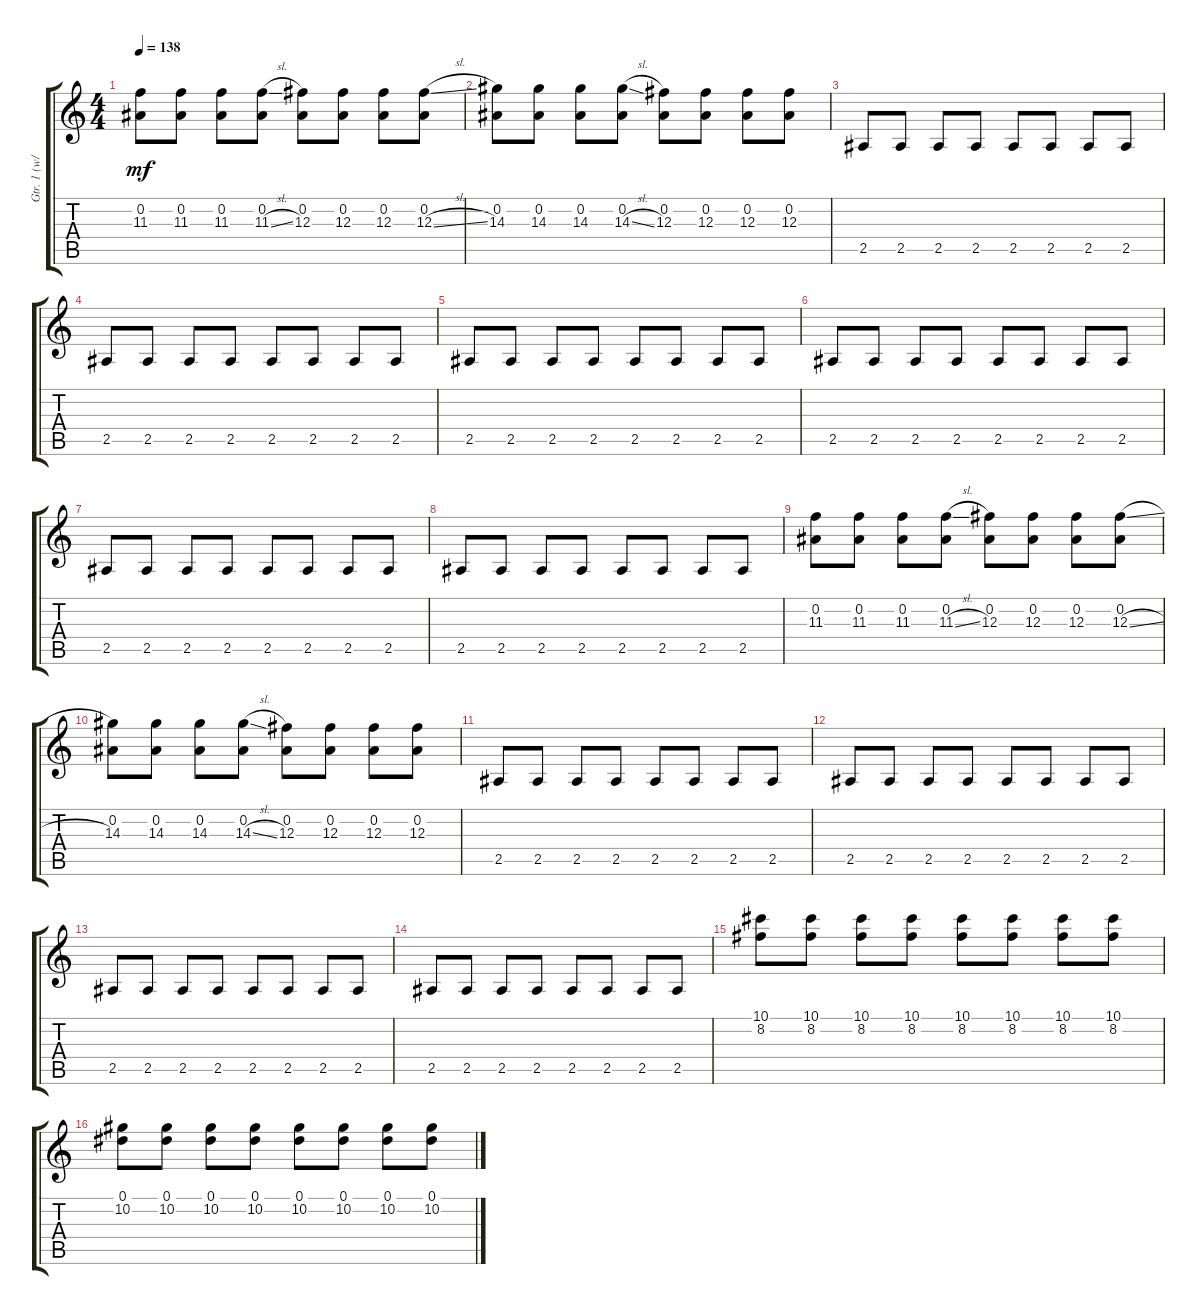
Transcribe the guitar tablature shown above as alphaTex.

\track ("Gtr. 1 (w/dist.)" "Gtr. 1 (w/") {instrument overdrivenguitar}
\staff {score tabs}
\tuning (Eb4 Bb3 Gb3 Db3 Ab2 Eb2) {hide}
\ts (4 4)
\tempo 138
\clef g2
\ks c
(0.2 11.3).8{dy mf} (0.2 11.3).8 (0.2 11.3).8 (0.2 11.3{sl}).8 (0.2 12.3).8 (0.2 12.3).8 (0.2 12.3).8 (0.2 12.3{sl}).8 |
(0.2 14.3).8 (0.2 14.3).8 (0.2 14.3).8 (0.2 14.3{sl}).8 (0.2 12.3).8 (0.2 12.3).8 (0.2 12.3).8 (0.2 12.3).8 |
2.5.8 2.5.8 2.5.8 2.5.8 2.5.8 2.5.8 2.5.8 2.5.8 |
2.5.8 2.5.8 2.5.8 2.5.8 2.5.8 2.5.8 2.5.8 2.5.8 |
2.5.8 2.5.8 2.5.8 2.5.8 2.5.8 2.5.8 2.5.8 2.5.8 |
2.5.8 2.5.8 2.5.8 2.5.8 2.5.8 2.5.8 2.5.8 2.5.8 |
2.5.8 2.5.8 2.5.8 2.5.8 2.5.8 2.5.8 2.5.8 2.5.8 |
2.5.8 2.5.8 2.5.8 2.5.8 2.5.8 2.5.8 2.5.8 2.5.8 |
(0.2 11.3).8 (0.2 11.3).8 (0.2 11.3).8 (0.2 11.3{sl}).8 (0.2 12.3).8 (0.2 12.3).8 (0.2 12.3).8 (0.2 12.3{sl}).8 |
(0.2 14.3).8 (0.2 14.3).8 (0.2 14.3).8 (0.2 14.3{sl}).8 (0.2 12.3).8 (0.2 12.3).8 (0.2 12.3).8 (0.2 12.3).8 |
2.5.8 2.5.8 2.5.8 2.5.8 2.5.8 2.5.8 2.5.8 2.5.8 |
2.5.8 2.5.8 2.5.8 2.5.8 2.5.8 2.5.8 2.5.8 2.5.8 |
2.5.8 2.5.8 2.5.8 2.5.8 2.5.8 2.5.8 2.5.8 2.5.8 |
2.5.8 2.5.8 2.5.8 2.5.8 2.5.8 2.5.8 2.5.8 2.5.8 |
(10.1 8.2).8{instrument distortionguitar} (10.1 8.2).8 (10.1 8.2).8 (10.1 8.2).8 (10.1 8.2).8 (10.1 8.2).8 (10.1 8.2).8 (10.1 8.2).8 |
(0.1 10.2).8 (0.1 10.2).8 (0.1 10.2).8 (0.1 10.2).8 (0.1 10.2).8 (0.1 10.2).8 (0.1 10.2).8 (0.1 10.2).8
